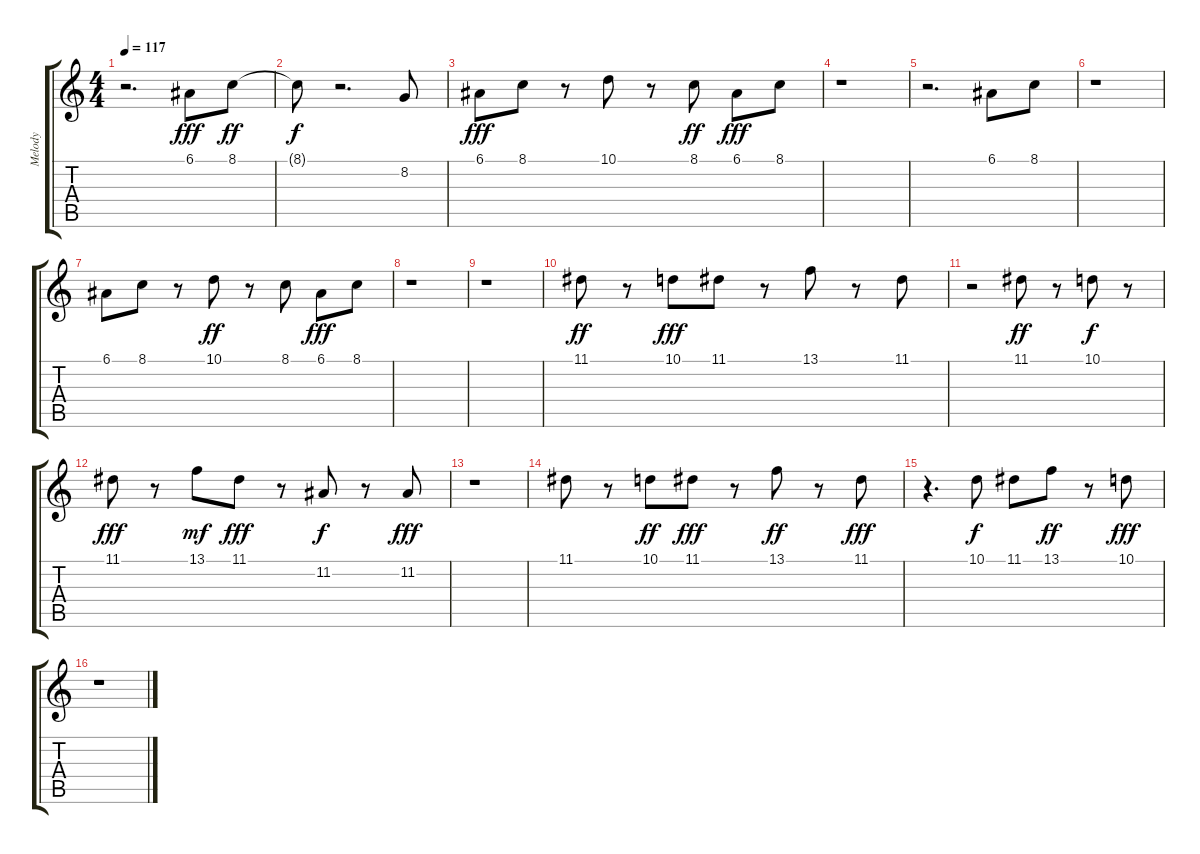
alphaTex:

\track ("Melody" "Melody") {instrument vibraphone}
\staff {score tabs}
\tuning (E4 B3 G3 D3 A2 E2) {hide}
\ts (4 4)
\tempo 117
\clef g2
\ks c
r.2{d dy fff} 6.1.8 8.1.8{dy ff} |
8.1{t}.8{dy f} r.2{d} 8.2.8 |
6.1.8{dy fff} 8.1.8 r.8 10.1.8 r.8 8.1.8{dy ff} 6.1.8{dy fff} 8.1.8 |
r.1 |
r.2{d} 6.1.8 8.1.8 |
r.1 |
6.1.8 8.1.8 r.8 10.1.8{dy ff} r.8 8.1.8 6.1.8{dy fff} 8.1.8 |
r.1 |
r.1 |
11.1.8{dy ff} r.8 10.1.8{dy fff} 11.1.8 r.8 13.1.8 r.8 11.1.8 |
r.2 11.1.8{dy ff} r.8 10.1.8{dy f} r.8 |
11.1.8{dy fff} r.8 13.1.8{dy mf} 11.1.8{dy fff} r.8 11.2.8{dy f} r.8 11.2.8{dy fff} |
r.1 |
11.1.8 r.8 10.1.8{dy ff} 11.1.8{dy fff} r.8 13.1.8{dy ff} r.8 11.1.8{dy fff} |
r.4{d} 10.1.8{dy f} 11.1.8 13.1.8{dy ff} r.8 10.1.8{dy fff} |
r.1
